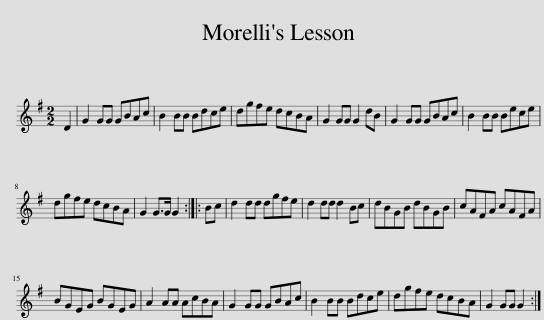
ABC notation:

X:1
L:1/8
M:2/2
I:linebreak $
K:G
V:1 treble
V:1
 D2 | G2 GG GBAc | B2 BB Bdce | dgfe dcBA | G2 GG G2 dB | %5
 G2 GG GBAc | B2 BB Bece |$ dgfe dcBA | G2 G>G G2 :: Bc | %10
 d2 dd dgfe | d2 dd d2 Bc | dBGB dBGB | cAFA cAFA |$ BGEG BGEG | %15
 A2 AA AcBA | G2 GG GBAc | B2 BB Bdce | dgfe dcBA | G2 GG G2 :| %20
